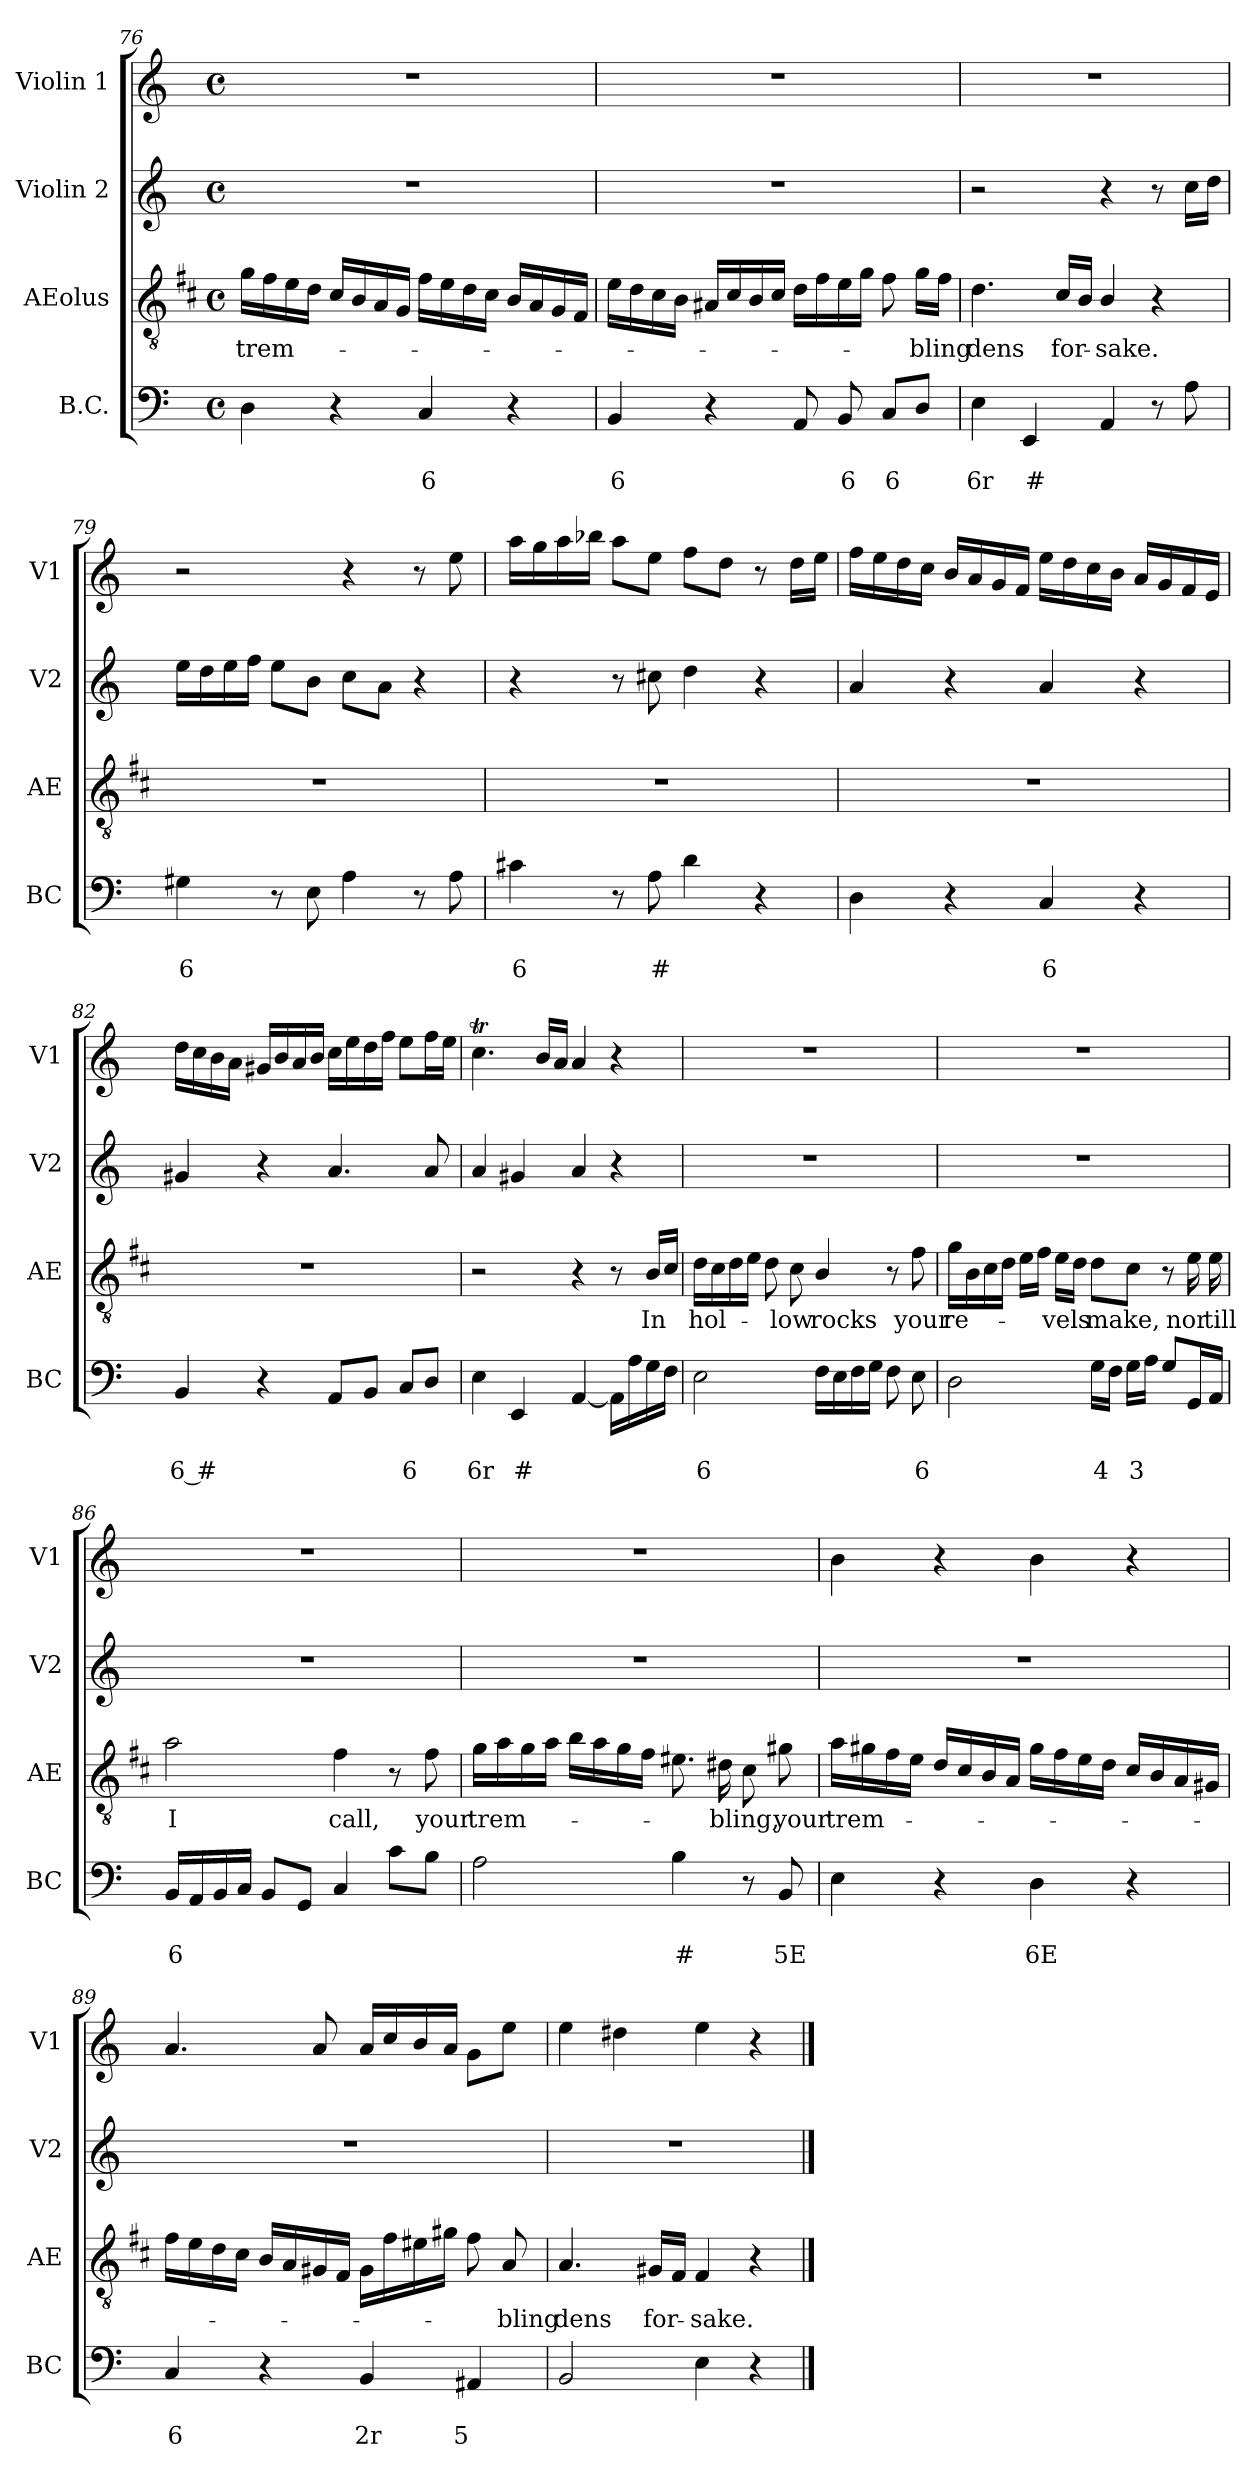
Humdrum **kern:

**kern	**text	**text	**kern	**text	**kern	**kern
*part4	*part4	*part4	*part3	*part3	*part2	*part1
*staff4	*staff4	*staff4	*staff3	*staff3	*staff2	*staff1
*I"B.C.	*	*	*I"AEolus	*	*I"Violin 2	*I"Violin 1
*I'BC	*	*	*I'AE	*	*I'V2	*I'V1
!!LO:LB:g=z
*clefF4	*	*	*clefGv2	*	*clefG2	*clefG2
*	*	*	*ITrd1c2	*	*	*
*k[]	*	*	*k[]	*	*k[]	*k[]
*C:	*	*	*C:	*	*C:	*C:
*M4/4	*	*	*M4/4	*	*M4/4	*M4/4
*met(c)	*	*	*met(c)	*	*met(c)	*met(c)
=76	=76	=76	=76	=76	=76	=76
!	!	!	!	!LO:LY:b	!	!
4D\	.	.	16f\LL	trem-	1r	1r
.	.	.	16e\	.	.	.
.	.	.	16d\	.	.	.
.	.	.	16c\JJ	.	.	.
4r	.	.	16B/LL	.	.	.
.	.	.	16A/	.	.	.
.	.	.	16G/	.	.	.
.	.	.	16F/JJ	.	.	.
!	!	!LO:LY:b	!	!	!	!
4C/	.	6	16e\LL	.	.	.
.	.	.	16d\	.	.	.
.	.	.	16c\	.	.	.
.	.	.	16B\JJ	.	.	.
4r	.	.	16A/LL	.	.	.
.	.	.	16G/	.	.	.
.	.	.	16F/	.	.	.
.	.	.	16E/JJ	.	.	.
=77	=77	=77	=77	=77	=77	=77
!	!	!LO:LY:b	!	!	!	!
4BB/	.	6	16d\LL	.	1r	1r
.	.	.	16c\	.	.	.
.	.	.	16B\	.	.	.
.	.	.	16A\JJ	.	.	.
4r	.	.	16G#X/LL	.	.	.
.	.	.	16B/	.	.	.
.	.	.	16A/	.	.	.
.	.	.	16B/JJ	.	.	.
8AA/	.	.	16c\LL	.	.	.
.	.	.	16e\	.	.	.
!	!	!LO:LY:b	!	!	!	!
8BB/	.	6	16d\	.	.	.
.	.	.	16f\JJ	.	.	.
!	!	!LO:LY:b	!	!	!	!
8C/L	.	6	8e\	.	.	.
!	!	!	!	!LO:LY:b	!	!
8D/J	.	.	16f\LL	-bling	.	.
.	.	.	16e\JJ	.	.	.
=78	=78	=78	=78	=78	=78	=78
!	!	!LO:LY:b	!	!LO:LY:b	!	!
4E\	.	6r	4.c\	dens	2r	1r
!	!	!LO:LY:b	!	!	!	!
4EE/	.	#	.	.	.	.
!	!	!	!	!LO:LY:b	!	!
.	.	.	16B/LL	for-	.	.
.	.	.	16A/JJ	.	.	.
!	!	!	!	!LO:LY:b	!	!
4AA/	.	.	4A/	-sake.	4r	.
8r	.	.	4r	.	8r	.
8A\	.	.	.	.	16cc\LL	.
.	.	.	.	.	16dd\JJ	.
!!LO:PB:g=z
=79	=79	=79	=79	=79	=79	=79
!	!	!LO:LY:b	!	!	!	!
4G#X\	.	6	1r	.	16ee\LL	2r
.	.	.	.	.	16dd\	.
.	.	.	.	.	16ee\	.
.	.	.	.	.	16ff\JJ	.
8r	.	.	.	.	8ee\L	.
8E\	.	.	.	.	8b\J	.
4A\	.	.	.	.	8cc\L	4r
.	.	.	.	.	8a\J	.
8r	.	.	.	.	4r	8r
8A\	.	.	.	.	.	8ee\
=80	=80	=80	=80	=80	=80	=80
!	!	!LO:LY:b	!	!	!	!
4c#X\	.	6	1r	.	4r	16aa\LL
.	.	.	.	.	.	16gg\
.	.	.	.	.	.	16aa\
.	.	.	.	.	.	16bb-X\JJ
8r	.	.	.	.	8r	8aa\L
!	!	!LO:LY:b	!	!	!	!
8A\	.	#	.	.	8cc#X\	8ee\J
4d\	.	.	.	.	4dd\	8ff\L
.	.	.	.	.	.	8dd\J
4r	.	.	.	.	4r	8r
.	.	.	.	.	.	16dd\LL
.	.	.	.	.	.	16ee\JJ
=81	=81	=81	=81	=81	=81	=81
4D\	.	.	1r	.	4a/	16ff\LL
.	.	.	.	.	.	16ee\
.	.	.	.	.	.	16dd\
.	.	.	.	.	.	16cc\JJ
4r	.	.	.	.	4r	16b/LL
.	.	.	.	.	.	16a/
.	.	.	.	.	.	16g/
.	.	.	.	.	.	16f/JJ
!	!	!LO:LY:b	!	!	!	!
4C/	.	6	.	.	4a/	16ee\LL
.	.	.	.	.	.	16dd\
.	.	.	.	.	.	16cc\
.	.	.	.	.	.	16b\JJ
4r	.	.	.	.	4r	16a/LL
.	.	.	.	.	.	16g/
.	.	.	.	.	.	16f/
.	.	.	.	.	.	16e/JJ
!!LO:LB:g=z
=82	=82	=82	=82	=82	=82	=82
!	!	!LO:LY:b	!	!	!	!
4BB/	.	6 #	1r	.	4g#X/	16dd\LL
.	.	.	.	.	.	16cc\
.	.	.	.	.	.	16b\
.	.	.	.	.	.	16a\JJ
4r	.	.	.	.	4r	16g#X/LL
.	.	.	.	.	.	16b/
.	.	.	.	.	.	16a/
.	.	.	.	.	.	16b/JJ
8AA/L	.	.	.	.	4.a/	16cc\LL
.	.	.	.	.	.	16ee\
8BB/J	.	.	.	.	.	16dd\
.	.	.	.	.	.	16ff\JJ
!	!	!LO:LY:b	!	!	!	!
8C/L	.	6	.	.	.	8ee\L
8D/J	.	.	.	.	8a/	16ff\L
.	.	.	.	.	.	16ee\JJ
=83	=83	=83	=83	=83	=83	=83
!	!	!LO:LY:b	!	!	!	!
4E\	.	6r	2r	.	4a/	4.ccT\
!	!	!LO:LY:b	!	!	!	!
4EE/	.	#	.	.	4g#X/	.
.	.	.	.	.	.	16b/LL
.	.	.	.	.	.	16a/JJ
[4AA/	.	.	4r	.	4a/	4a/
16AA\LL]	.	.	8r	.	4r	4r
16A\	.	.	.	.	.	.
!	!	!	!	!LO:LY:b	!	!
16G\	.	.	16A/LL	In	.	.
16F\JJ	.	.	16B/JJ	.	.	.
=84	=84	=84	=84	=84	=84	=84
!	!	!LO:LY:b	!	!LO:LY:b	!	!
2E\	.	6	16c\LL	hol-	1r	1r
.	.	.	16B\	.	.	.
.	.	.	16c\	.	.	.
.	.	.	16d\JJ	.	.	.
.	.	.	8c\	.	.	.
!	!	!	!	!LO:LY:b	!	!
.	.	.	8B\	-low	.	.
!	!	!	!	!LO:LY:b	!	!
16F\LL	.	.	4A/	rocks	.	.
16E\	.	.	.	.	.	.
16F\	.	.	.	.	.	.
16G\JJ	.	.	.	.	.	.
8F\	.	.	8r	.	.	.
!	!	!LO:LY:b	!	!LO:LY:b	!	!
8E\	.	6	8e\	your	.	.
!!LO:LB:g=z
=85	=85	=85	=85	=85	=85	=85
!	!	!	!	!LO:LY:b	!	!
2D\	.	.	16f\LL	re-	1r	1r
.	.	.	16A\	.	.	.
.	.	.	16B\	.	.	.
.	.	.	16c\JJ	.	.	.
.	.	.	16d\LL	.	.	.
.	.	.	16e\JJ	.	.	.
!	!	!	!	!LO:LY:b	!	!
.	.	.	16d\LL	-vels	.	.
.	.	.	16c\JJ	.	.	.
!	!	!LO:LY:b	!	!LO:LY:b	!	!
16G\LL	.	4	8c\L	make,	.	.
16F\JJ	.	.	.	.	.	.
!	!	!LO:LY:b	!	!	!	!
16G\LL	.	3	8B\J	.	.	.
16A\JJ	.	.	.	.	.	.
8G/L	.	.	8r	.	.	.
!	!	!	!	!LO:LY:b	!	!
16GG/L	.	.	16d\	nor	.	.
!	!	!	!	!LO:LY:b	!	!
16AA/JJ	.	.	16d\	till	.	.
=86	=86	=86	=86	=86	=86	=86
!	!	!LO:LY:b	!	!LO:LY:b	!	!
16BB/LL	.	6	2g\	I	1r	1r
16AA/	.	.	.	.	.	.
16BB/	.	.	.	.	.	.
16C/JJ	.	.	.	.	.	.
8BB/L	.	.	.	.	.	.
8GG/J	.	.	.	.	.	.
!	!	!	!	!LO:LY:b	!	!
4C/	.	.	4e\	call,	.	.
8c\L	.	.	8r	.	.	.
!	!	!	!	!LO:LY:b	!	!
8B\J	.	.	8e\	your	.	.
=87	=87	=87	=87	=87	=87	=87
*^	*	*	*	*	*	*
!	!	!	!	!	!LO:LY:b	!	!
2A\	4ryy	.	.	16f\LL	trem-	1r	1r
.	.	.	.	16g\	.	.	.
.	.	.	.	16f\	.	.	.
.	.	.	.	16g\JJ	.	.	.
.	4ryy	.	.	16a\LL	.	.	.
.	.	.	.	16g\	.	.	.
.	.	.	.	16f\	.	.	.
.	.	.	.	16e\JJ	.	.	.
!	!	!	!LO:LY:b	!	!	!	!
4B\	2ryy	.	#	8.d#X\	.	.	.
!	!	!	!	!	!LO:LY:b	!	!
.	.	.	.	16c#X\	-bling,	.	.
8r	.	.	.	8B\	.	.	.
!	!	!	!LO:LY:b	!	!LO:LY:b	!	!
8BB/	.	.	5E	8f#X\	your	.	.
*v	*v	*	*	*	*	*	*
!!LO:LB:g=z
=88	=88	=88	=88	=88	=88	=88
!	!	!	!	!LO:LY:b	!	!
4E\	.	.	16g\LL	trem-	1r	4b\
.	.	.	16f#X\	.	.	.
.	.	.	16e\	.	.	.
.	.	.	16d\JJ	.	.	.
4r	.	.	16c/LL	.	.	4r
.	.	.	16B/	.	.	.
.	.	.	16A/	.	.	.
.	.	.	16G/JJ	.	.	.
!	!	!LO:LY:b	!	!	!	!
4D\	.	6E	16f#\LL	.	.	4b\
.	.	.	16e\	.	.	.
.	.	.	16d\	.	.	.
.	.	.	16c\JJ	.	.	.
4r	.	.	16B/LL	.	.	4r
.	.	.	16A/	.	.	.
.	.	.	16G/	.	.	.
.	.	.	16F#X/JJ	.	.	.
=89	=89	=89	=89	=89	=89	=89
!	!	!LO:LY:b	!	!	!	!
4C/	.	6	16e\LL	.	1r	4.a/
.	.	.	16d\	.	.	.
.	.	.	16c\	.	.	.
.	.	.	16B\JJ	.	.	.
4r	.	.	16A/LL	.	.	.
.	.	.	16G/	.	.	.
.	.	.	16F#X/	.	.	8a/
.	.	.	16E/JJ	.	.	.
!	!	!LO:LY:b	!	!	!	!
4BB/	.	2r	16F#\LL	.	.	16a/LL
.	.	.	16e\	.	.	16cc/
.	.	.	16d#X\	.	.	16b/
.	.	.	16f#X\JJ	.	.	16a/JJ
!	!	!LO:LY:b	!	!	!	!
4AA#X/	.	5	8e\	.	.	8g\L
!	!	!	!	!LO:LY:b	!	!
.	.	.	8G/	-bling	.	8ee\J
=90	=90	=90	=90	=90	=90	=90
*^	*	*	*	*	*	*
!	!	!	!	!	!LO:LY:b	!	!
2BB/	4ryy	.	.	4.G/	dens	1r	4ee\
.	4ryy	.	.	.	.	.	4dd#X\
!	!	!	!	!	!LO:LY:b	!	!
.	.	.	.	16F#X/LL	for-	.	.
.	.	.	.	16E/JJ	.	.	.
!	!	!	!	!	!LO:LY:b	!	!
4E\	2ryy	.	.	4E/	-sake.	.	4ee\
4r	.	.	.	4r	.	.	4r
*v	*v	*	*	*	*	*	*
==	==	==	==	==	==	==
*-	*-	*-	*-	*-	*-	*-
